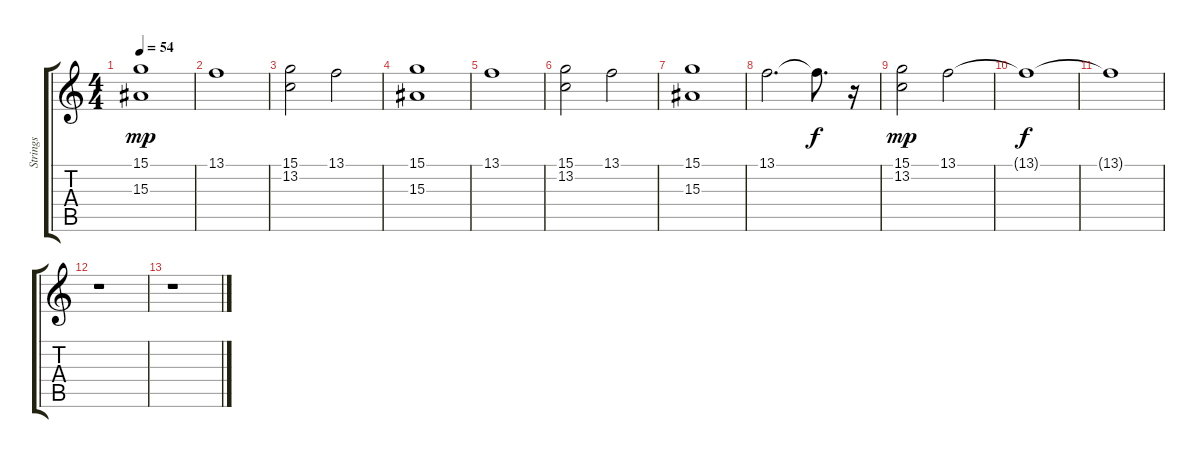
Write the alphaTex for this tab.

\track ("Strings" "Strings") {instrument stringensemble2}
\staff {score tabs}
\tuning (E4 B3 G3 D3 A2 E2) {hide}
\ts (4 4)
\tempo 54
\clef g2
\ks c
(15.1 15.3).1{dy mp} |
13.1.1 |
(15.1 13.2).2 13.1.2 |
(15.1 15.3).1 |
13.1.1 |
(15.1 13.2).2 13.1.2 |
(15.1 15.3).1 |
13.1.2{d} 13.1{t}.8{d dy f} r.16 |
(15.1 13.2).2{dy mp} 13.1.2 |
13.1{t}.1{dy f} |
13.1{t}.1 |
r.1 |
r.1
